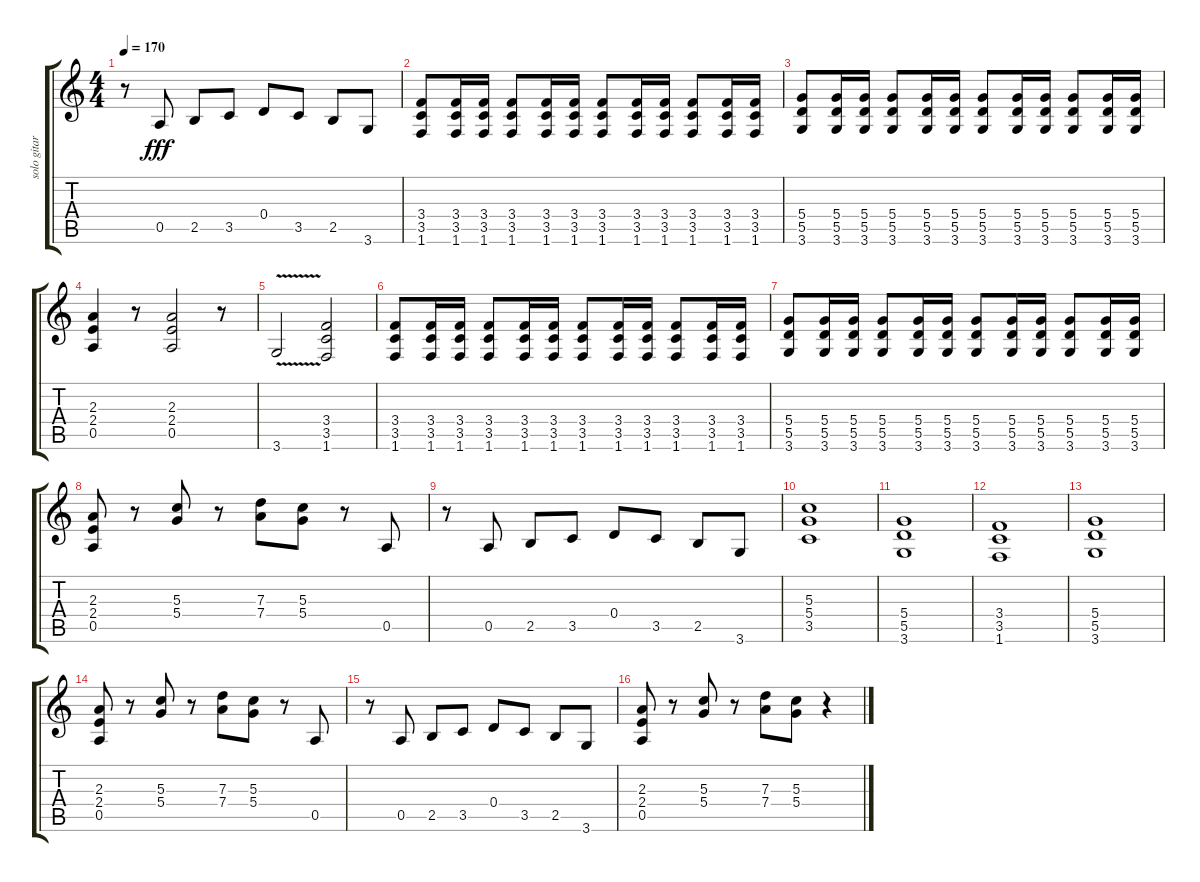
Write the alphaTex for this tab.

\track ("solo gitara" "solo gitar") {instrument distortionguitar bank 12}
\staff {score tabs}
\tuning (E4 B3 G3 D3 A2 E2) {hide}
\ts (4 4)
\tempo 170
\clef g2
\ks c
r.8{dy fff} 0.5.8 2.5.8 3.5.8 0.4.8 3.5.8 2.5.8 3.6.8 |
(3.4 3.5 1.6).8 (3.4 3.5 1.6).16 (3.4 3.5 1.6).16 (3.4 3.5 1.6).8 (3.4 3.5 1.6).16 (3.4 3.5 1.6).16 (3.4 3.5 1.6).8 (3.4 3.5 1.6).16 (3.4 3.5 1.6).16 (3.4 3.5 1.6).8 (3.4 3.5 1.6).16 (3.4 3.5 1.6).16 |
(5.4 5.5 3.6).8 (5.4 5.5 3.6).16 (5.4 5.5 3.6).16 (5.4 5.5 3.6).8 (5.4 5.5 3.6).16 (5.4 5.5 3.6).16 (5.4 5.5 3.6).8 (5.4 5.5 3.6).16 (5.4 5.5 3.6).16 (5.4 5.5 3.6).8 (5.4 5.5 3.6).16 (5.4 5.5 3.6).16 |
(2.3 2.4 0.5).4 r.8 (2.3 2.4 0.5).2 r.8 |
3.6{v}.2 (3.4 3.5 1.6).2 |
(3.4 3.5 1.6).8 (3.4 3.5 1.6).16 (3.4 3.5 1.6).16 (3.4 3.5 1.6).8 (3.4 3.5 1.6).16 (3.4 3.5 1.6).16 (3.4 3.5 1.6).8 (3.4 3.5 1.6).16 (3.4 3.5 1.6).16 (3.4 3.5 1.6).8 (3.4 3.5 1.6).16 (3.4 3.5 1.6).16 |
(5.4 5.5 3.6).8 (5.4 5.5 3.6).16 (5.4 5.5 3.6).16 (5.4 5.5 3.6).8 (5.4 5.5 3.6).16 (5.4 5.5 3.6).16 (5.4 5.5 3.6).8 (5.4 5.5 3.6).16 (5.4 5.5 3.6).16 (5.4 5.5 3.6).8 (5.4 5.5 3.6).16 (5.4 5.5 3.6).16 |
(2.3 2.4 0.5).8 r.8 (5.3 5.4).8 r.8 (7.3 7.4).8 (5.3 5.4).8 r.8 0.5.8 |
r.8 0.5.8 2.5.8 3.5.8 0.4.8 3.5.8 2.5.8 3.6.8 |
(5.3 5.4 3.5).1 |
(5.4 5.5 3.6).1 |
(3.4 3.5 1.6).1 |
(5.4 5.5 3.6).1 |
(2.3 2.4 0.5).8 r.8 (5.3 5.4).8 r.8 (7.3 7.4).8 (5.3 5.4).8 r.8 0.5.8 |
r.8 0.5.8 2.5.8 3.5.8 0.4.8 3.5.8 2.5.8 3.6.8 |
(2.3 2.4 0.5).8 r.8 (5.3 5.4).8 r.8 (7.3 7.4).8 (5.3 5.4).8 r.4
